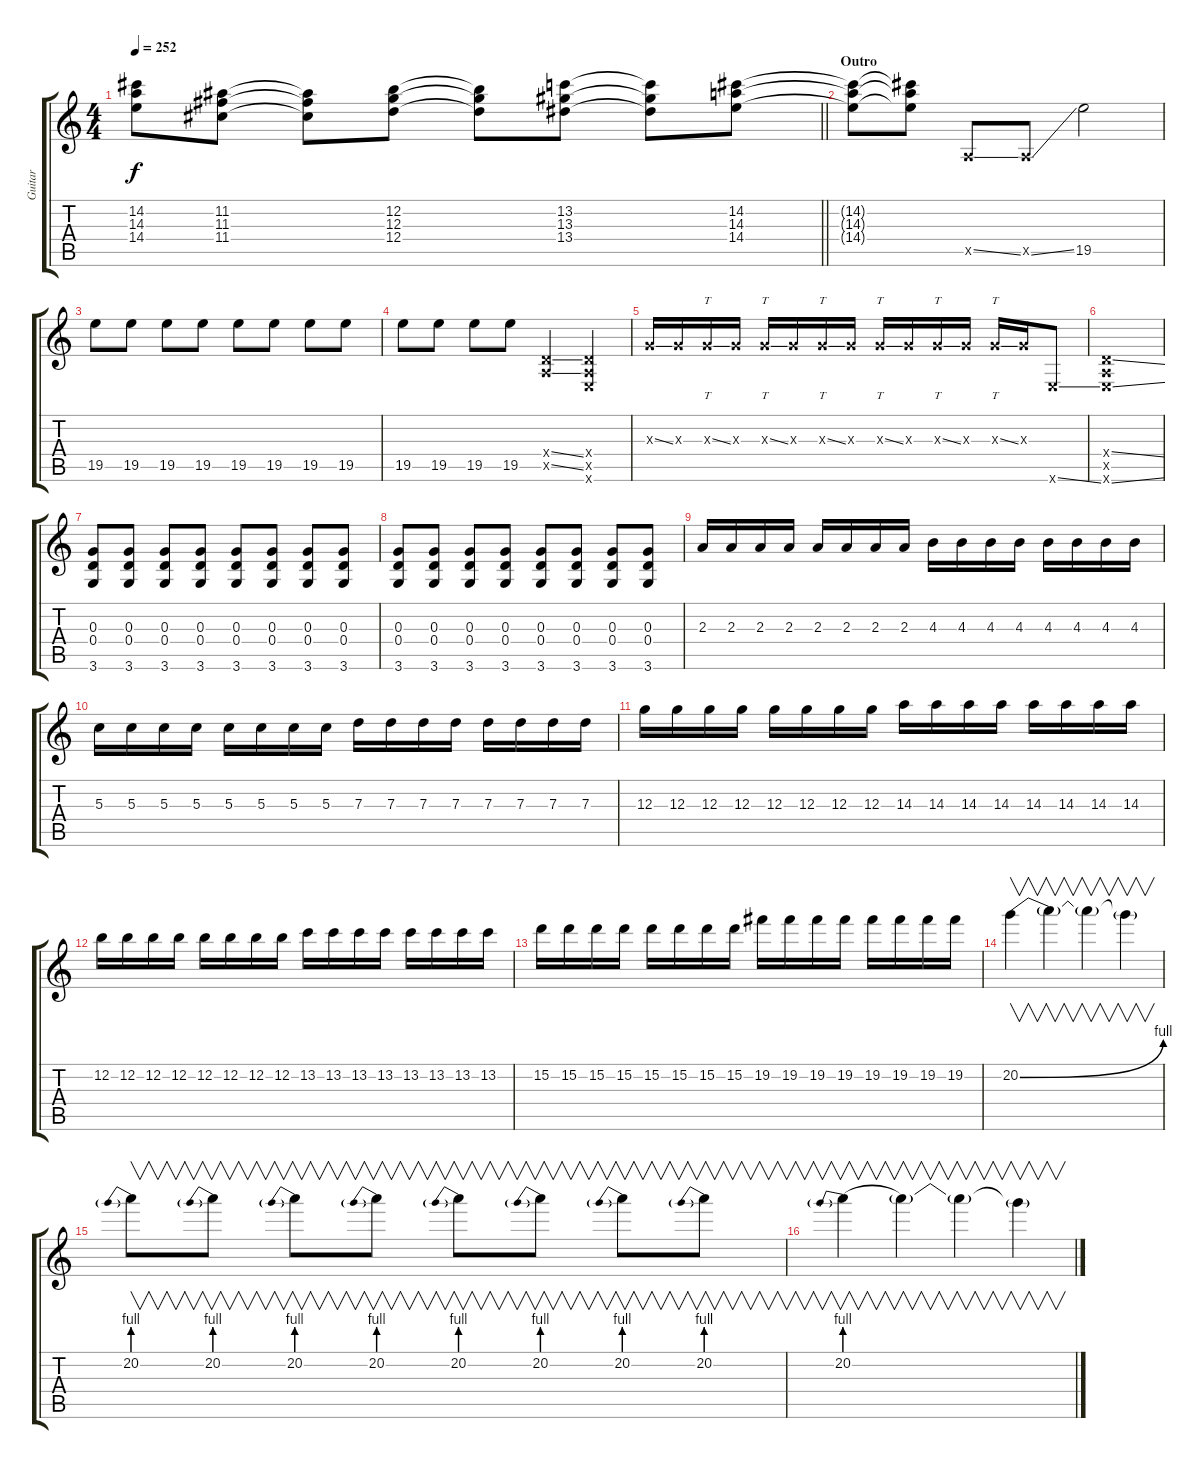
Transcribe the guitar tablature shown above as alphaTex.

\track ("Guitar" "Guitar") {instrument distortionguitar}
\staff {score tabs}
\tuning (E4 B3 G3 D3 A2 E2) {hide}
\ts (4 4)
\tempo 252
\clef g2
\barLineRight lightlight
\ks c
(14.2{t} 14.3{t} 14.4{t}).8{dy f} (11.2 11.3 11.4).8 (11.2{t} 11.3{t} 11.4{t}).8 (12.2 12.3 12.4).8 (12.2{t} 12.3{t} 12.4{t}).8 (13.2 13.3 13.4).8 (13.2{t} 13.3{t} 13.4{t}).8 (14.2 14.3 14.4).8 |
\section ("" "Outro")
(14.2{t} 14.3{t} 14.4{t}).8 (14.2{t} 14.3{t} 14.4{t}).8 0.5{ss x}.8 0.5{ss x}.8 19.5.2 |
19.5.8 19.5.8 19.5.8 19.5.8 19.5.8 19.5.8 19.5.8 19.5.8 |
19.5.8 19.5.8 19.5.8 19.5.8 (0.4{ss x} 0.5{ss x}).4 (0.4{x} 0.5{x} 0.6{x}).4 |
0.3{ss x}.16 0.3{x}.16 0.3{ss x}.16{tt} 0.3{x}.16 0.3{ss x}.16{tt} 0.3{x}.16 0.3{ss x}.16{tt} 0.3{x}.16 0.3{ss x}.16{tt} 0.3{x}.16 0.3{ss x}.16{tt} 0.3{x}.16 0.3{ss x}.16{tt} 0.3{x}.16 0.6{ss x}.8 |
(0.4{ss x} 0.5{x} 0.6{ss x}).1 |
(0.3 0.4 3.6).8 (0.3 0.4 3.6).8 (0.3 0.4 3.6).8 (0.3 0.4 3.6).8 (0.3 0.4 3.6).8 (0.3 0.4 3.6).8 (0.3 0.4 3.6).8 (0.3 0.4 3.6).8 |
(0.3 0.4 3.6).8 (0.3 0.4 3.6).8 (0.3 0.4 3.6).8 (0.3 0.4 3.6).8 (0.3 0.4 3.6).8 (0.3 0.4 3.6).8 (0.3 0.4 3.6).8 (0.3 0.4 3.6).8 |
2.3.16 2.3.16 2.3.16 2.3.16 2.3.16 2.3.16 2.3.16 2.3.16 4.3.16 4.3.16 4.3.16 4.3.16 4.3.16 4.3.16 4.3.16 4.3.16 |
5.3.16 5.3.16 5.3.16 5.3.16 5.3.16 5.3.16 5.3.16 5.3.16 7.3.16 7.3.16 7.3.16 7.3.16 7.3.16 7.3.16 7.3.16 7.3.16 |
12.3.16 12.3.16 12.3.16 12.3.16 12.3.16 12.3.16 12.3.16 12.3.16 14.3.16 14.3.16 14.3.16 14.3.16 14.3.16 14.3.16 14.3.16 14.3.16 |
12.2.16 12.2.16 12.2.16 12.2.16 12.2.16 12.2.16 12.2.16 12.2.16 13.2.16 13.2.16 13.2.16 13.2.16 13.2.16 13.2.16 13.2.16 13.2.16 |
15.2.16 15.2.16 15.2.16 15.2.16 15.2.16 15.2.16 15.2.16 15.2.16 19.2.16 19.2.16 19.2.16 19.2.16 19.2.16 19.2.16 19.2.16 19.2.16 |
20.2{be (bend 0 0 60 4)}.4{v} 20.2{t}.4{v} 20.2{t}.4{v} 20.2{t}.4{v} |
20.2{be (prebend 0 4 60 4)}.8{v} 20.2{be (prebend 0 4 60 4)}.8{v} 20.2{be (prebend 0 4 60 4)}.8{v} 20.2{be (prebend 0 4 60 4)}.8{v} 20.2{be (prebend 0 4 60 4)}.8{v} 20.2{be (prebend 0 4 60 4)}.8{v} 20.2{be (prebend 0 4 60 4)}.8{v} 20.2{be (prebend 0 4 60 4)}.8{v} |
20.2{be (prebend 0 4 60 4)}.4{v} 20.2{t}.4{v} 20.2{t}.4{v} 20.2{t}.4{v}
